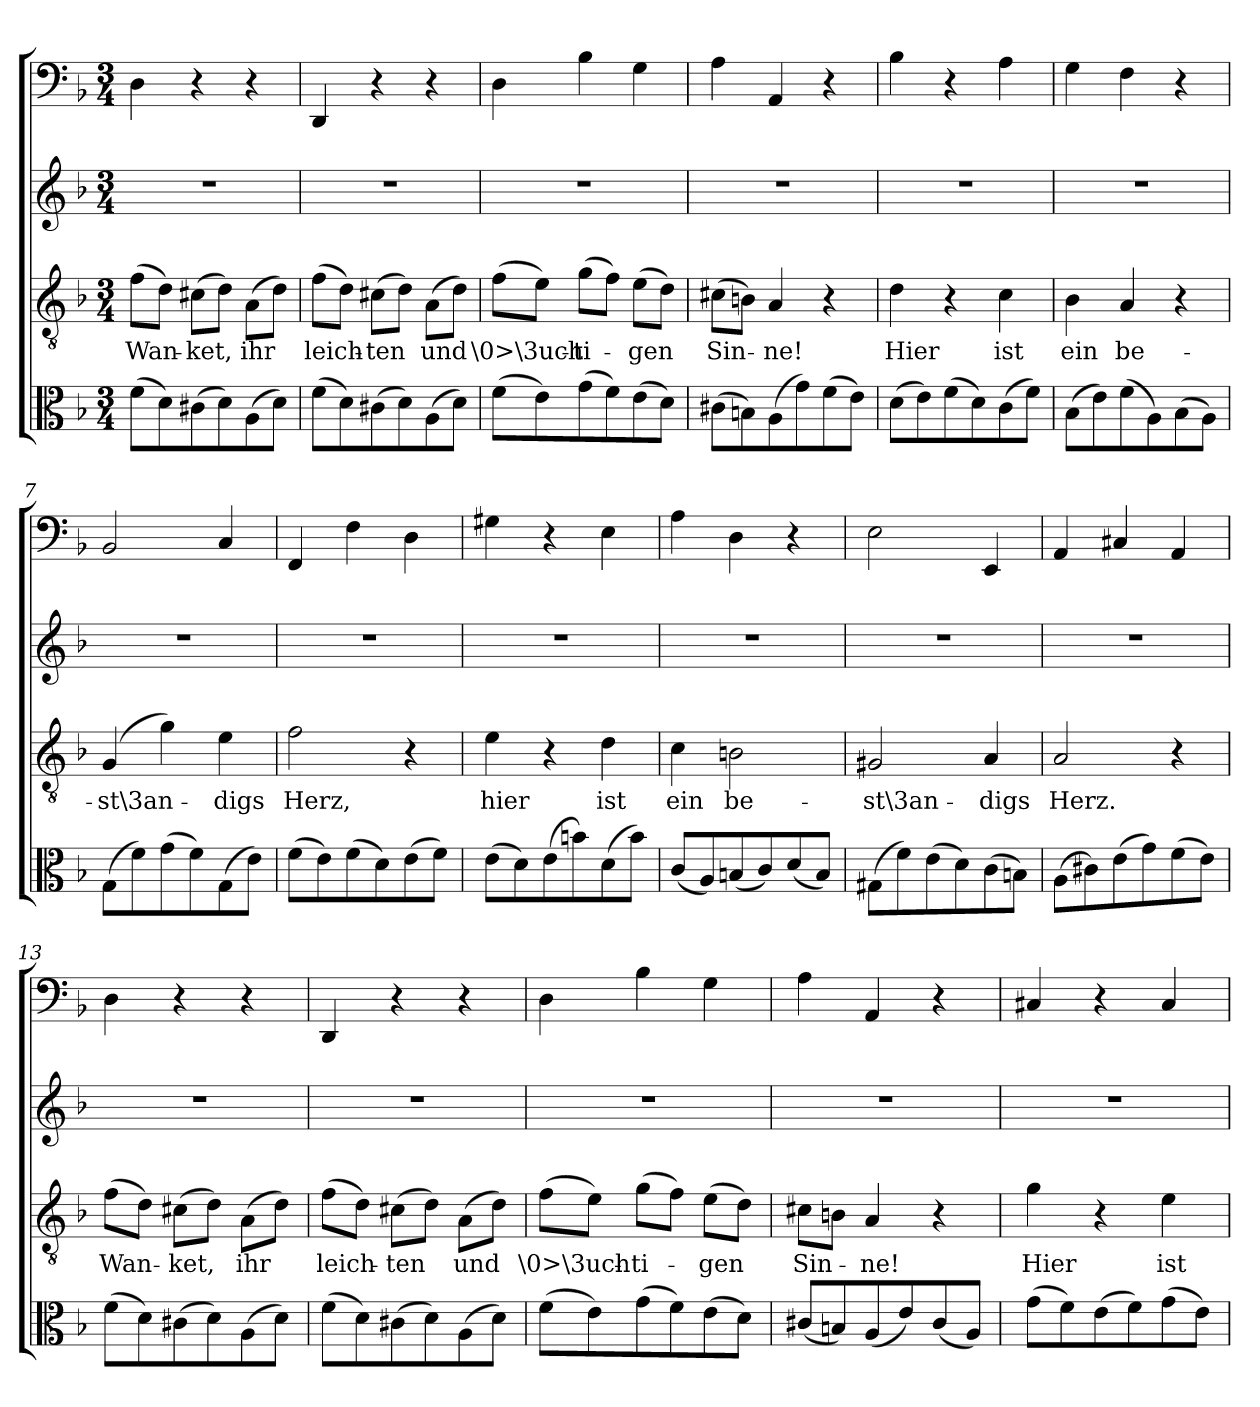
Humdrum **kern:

**kern	**kern	**text	**kern	**kern
*part4	*part3	*part3	*part2	*part1
*staff4	*staff3	*staff3	*staff2	*staff1
*clefC3	*clefGv2	*	*clefG2	*clefF4
*k[b-]	*k[b-]	*	*k[b-]	*k[b-]
*d:	*d:	*	*d:	*d:
*M3/4	*M3/4	*	*M3/4	*M3/4
=1	=1	=1	=1	=1
(8f\L	(8f\L	Wan-	2.r	4D\
8d\)	8d\J)	.	.	.
(8c#X\	(8c#X\L	-ket,	.	4r
8d\)	8d\J)	.	.	.
(8A\	(8A\L	ihr	.	4r
8d\J)	8d\J)	.	.	.
=2	=2	=2	=2	=2
(8f\L	(8f\L	leich-	2.r	4DD/
8d\)	8d\J)	.	.	.
(8c#X\	(8c#X\L	-ten	.	4r
8d\)	8d\J)	.	.	.
(8A\	(8A\L	und	.	4r
8d\J)	8d\J)	.	.	.
=3	=3	=3	=3	=3
(8f\L	(8f\L	\0>\3uch-	2.r	4D\
8e\)	8e\J)	.	.	.
(8g\	(8g\L	-ti-	.	4B-\
8f\)	8f\J)	.	.	.
(8e\	(8e\L	-gen	.	4G\
8d\J)	8d\J)	.	.	.
=4	=4	=4	=4	=4
(8c#X\L	(8c#X\L	Sin-	2.r	4A\
8Bn\)	8Bn\J)	.	.	.
(8A\	4A/	-ne!	.	4AA/
8g\)	.	.	.	.
(8f\	4r	.	.	4r
8e\J)	.	.	.	.
=5	=5	=5	=5	=5
(8d\L	4d\	Hier	2.r	4B-\
8e\)	.	.	.	.
(8f\	4r	.	.	4r
8d\)	.	.	.	.
(8c\	4c\	ist	.	4A\
8f\J)	.	.	.	.
=6	=6	=6	=6	=6
(8B-\L	4B-\	ein	2.r	4G\
8e\)	.	.	.	.
(8f\	4A/	be-	.	4F\
8A\)	.	.	.	.
(8B-\	4r	.	.	4r
8A\J)	.	.	.	.
=7	=7	=7	=7	=7
(8G\L	(4G/	-st\3an-	2.r	2BB-/
8f\)	.	.	.	.
(8g\	4g\)	.	.	.
8f\)	.	.	.	.
(8G\	4e\	-digs	.	4C/
8e\J)	.	.	.	.
=8	=8	=8	=8	=8
(8f\L	2f\	Herz,	2.r	4FF/
8e\)	.	.	.	.
(8f\	.	.	.	4F\
8d\)	.	.	.	.
(8e\	4r	.	.	4D\
8f\J)	.	.	.	.
=9	=9	=9	=9	=9
(8e\L	4e\	hier	2.r	4G#X\
8d\)	.	.	.	.
(8e\	4r	.	.	4r
8bn\)	.	.	.	.
(8d\	4d\	ist	.	4E\
8b\J)	.	.	.	.
=10	=10	=10	=10	=10
(8c/L	4c\	ein	2.r	4A\
8A/)	.	.	.	.
(8Bn/	2Bn\	be-	.	4D\
8c/)	.	.	.	.
(8d/	.	.	.	4r
8B/J)	.	.	.	.
=11	=11	=11	=11	=11
(8G#X\L	2G#X/	-st\3an-	2.r	2E\
8f\)	.	.	.	.
(8e\	.	.	.	.
8d\)	.	.	.	.
(8c\	4A/	-digs	.	4EE/
8Bn\J)	.	.	.	.
=12	=12	=12	=12	=12
(8A\L	2A/	Herz.	2.r	4AA/
8c#X\)	.	.	.	.
(8e\	.	.	.	4C#X/
8g\)	.	.	.	.
(8f\	4r	.	.	4AA/
8e\J)	.	.	.	.
=13	=13	=13	=13	=13
(8f\L	(8f\L	Wan-	2.r	4D\
8d\)	8d\J)	.	.	.
(8c#X\	(8c#X\L	-ket,	.	4r
8d\)	8d\J)	.	.	.
(8A\	(8A\L	ihr	.	4r
8d\J)	8d\J)	.	.	.
=14	=14	=14	=14	=14
(8f\L	(8f\L	leich-	2.r	4DD/
8d\)	8d\J)	.	.	.
(8c#X\	(8c#X\L	-ten	.	4r
8d\)	8d\J)	.	.	.
(8A\	(8A\L	und	.	4r
8d\J)	8d\J)	.	.	.
=15	=15	=15	=15	=15
(8f\L	(8f\L	\0>\3uch-	2.r	4D\
8e\)	8e\J)	.	.	.
(8g\	(8g\L	-ti-	.	4B-\
8f\)	8f\J)	.	.	.
(8e\	(8e\L	-gen	.	4G\
8d\J)	8d\J)	.	.	.
=16	=16	=16	=16	=16
(8c#X/L	8c#X\L	Sin-	2.r	4A\
8Bn/)	8Bn\J	.	.	.
(8A/	4A/	-ne!	.	4AA/
8e/)	.	.	.	.
(8c#/	4r	.	.	4r
8A/J)	.	.	.	.
=17	=17	=17	=17	=17
(8g\L	4g\	Hier	2.r	4C#X/
8f\)	.	.	.	.
(8e\	4r	.	.	4r
8f\)	.	.	.	.
(8g\	4e\	ist	.	4C#/
8e\J)	.	.	.	.
=	=	=	=	=
*-	*-	*-	*-	*-
